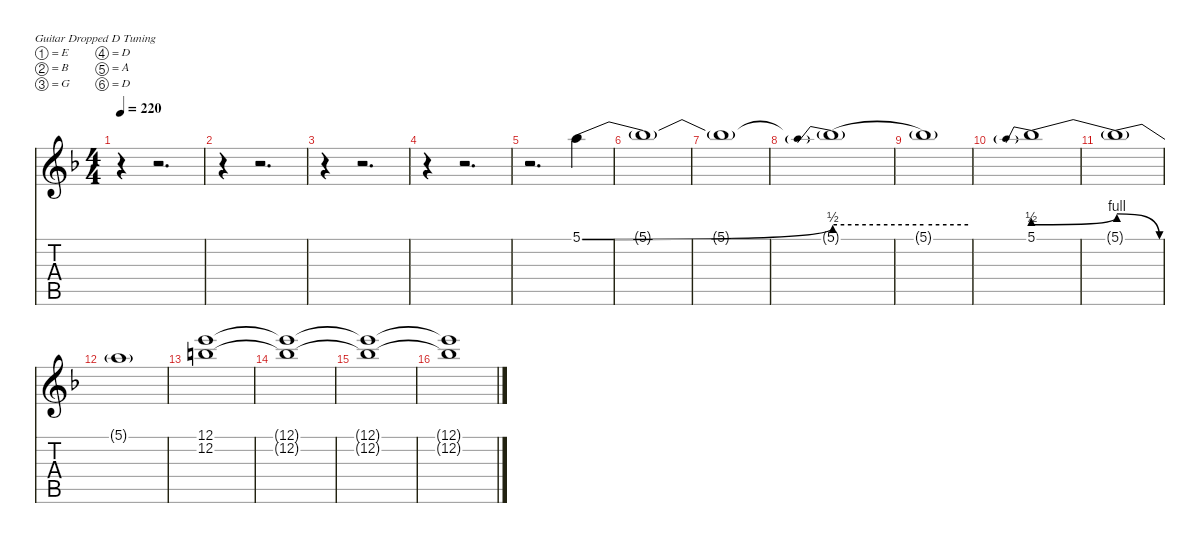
\hideDynamics
\bracketExtendMode nobrackets
\singleTrackTrackNamePolicy hidden
\multiTrackTrackNamePolicy hidden
\firstSystemTrackNameMode fullname
\firstSystemTrackNameOrientation horizontal
\otherSystemsTrackNameOrientation horizontal
\track ("Lead guitar" "E-Gt") {mute instrument overdrivenguitar}
\staff {score tabs}
\tuning (E4 B3 G3 D3 A2 D2)
\ts (4 4)
\tempo 220
\clef g2
\ks dminor
r.4{dy f beam Down} r.2{d beam Down} |
r.4{beam Down} r.2{d beam Down} |
r.4{beam Down} r.2{d beam Down} |
r.4{beam Down} r.2{d beam Down} |
r.2{d beam Down} 5.1{be (bend 0 0 60 2) acc forcenatural}.4{beam Down} |
5.1{t}.1{beam Down} |
5.1{t}.1{beam Down} |
5.1{be (prebend 0 2 60 2) t}.1{beam Down} |
5.1{be (hold 0 2 60 2) t}.1{beam Down} |
5.1{be (prebendbend 0 2 60 4)}.1{beam Down} |
5.1{be (release 0 4 60 0) t}.1{beam Down} |
5.1{be (hold 0 0 60 0) t acc forcenatural}.1{beam Down} |
(12.1{acc forcenatural} 12.2{acc forcenatural}).1{beam Down} |
(12.1{t acc forcenatural} 12.2{t acc forcenatural}).1{beam Down} |
(12.1{t acc forcenatural} 12.2{t acc forcenatural}).1{beam Down} |
(12.1{t acc forcenatural} 12.2{t acc forcenatural}).1{beam Down}
